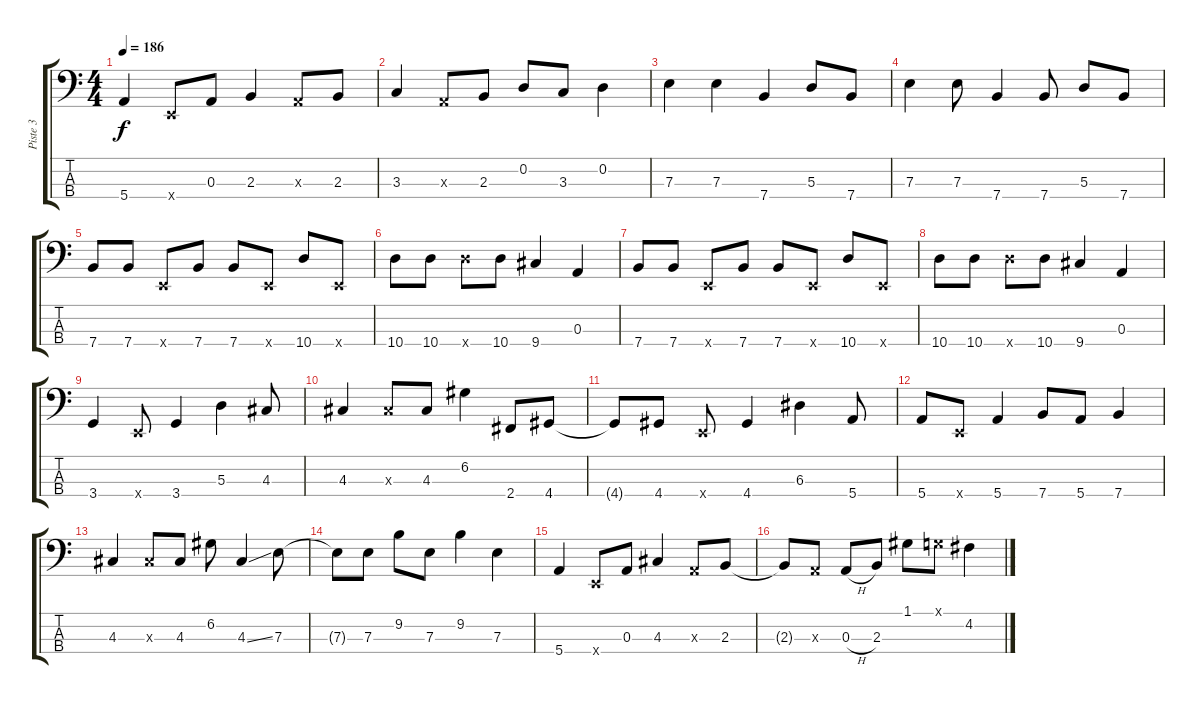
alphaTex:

\track ("Piste 3" "Piste 3") {instrument electricbassfinger}
\staff {score tabs}
\tuning (G2 D2 A1 E1) {hide}
\ts (4 4)
\tempo 186
\clef f4
\ks c
5.4.4{dy f} 0.4{x}.8 0.3.8 2.3.4 0.3{x}.8 2.3.8 |
3.3.4 0.3{x}.8 2.3.8 0.2.8 3.3.8 0.2.4 |
7.3.4 7.3.4 7.4.4 5.3.8 7.4.8 |
7.3.4 7.3.8 7.4.4 7.4.8 5.3.8 7.4.8 |
7.4.8 7.4.8 0.4{x}.8 7.4.8 7.4.8 0.4{x}.8 10.4.8 0.4{x}.8 |
10.4.8 10.4.8 10.4{x}.8 10.4.8 9.4.4 0.3.4 |
7.4.8 7.4.8 0.4{x}.8 7.4.8 7.4.8 0.4{x}.8 10.4.8 0.4{x}.8 |
10.4.8 10.4.8 10.4{x}.8 10.4.8 9.4.4 0.3.4 |
3.4.4 0.4{x}.8 3.4.4 5.3.4 4.3.8 |
4.3.4 4.3{x}.8 4.3.8 6.2.4 2.4.8 4.4.8 |
4.4{t}.8 4.4.8 0.4{x}.8 4.4.4 6.3.4 5.4.8 |
5.4.8 0.4{x}.8 5.4.4 7.4.8 5.4.8 7.4.4 |
4.3.4 4.3{x}.8 4.3.8 6.2.8 4.3{ss}.4 7.3.8 |
7.3{t}.8 7.3.8 9.2.8 7.3.8 9.2.4 7.3.4 |
5.4.4 0.4{x}.8 0.3.8 4.3.4 0.3{x}.8 2.3.8 |
2.3{t}.8 0.3{x}.8 0.3{h}.8 2.3.8 1.1.8 0.1{x}.8 4.2.4
